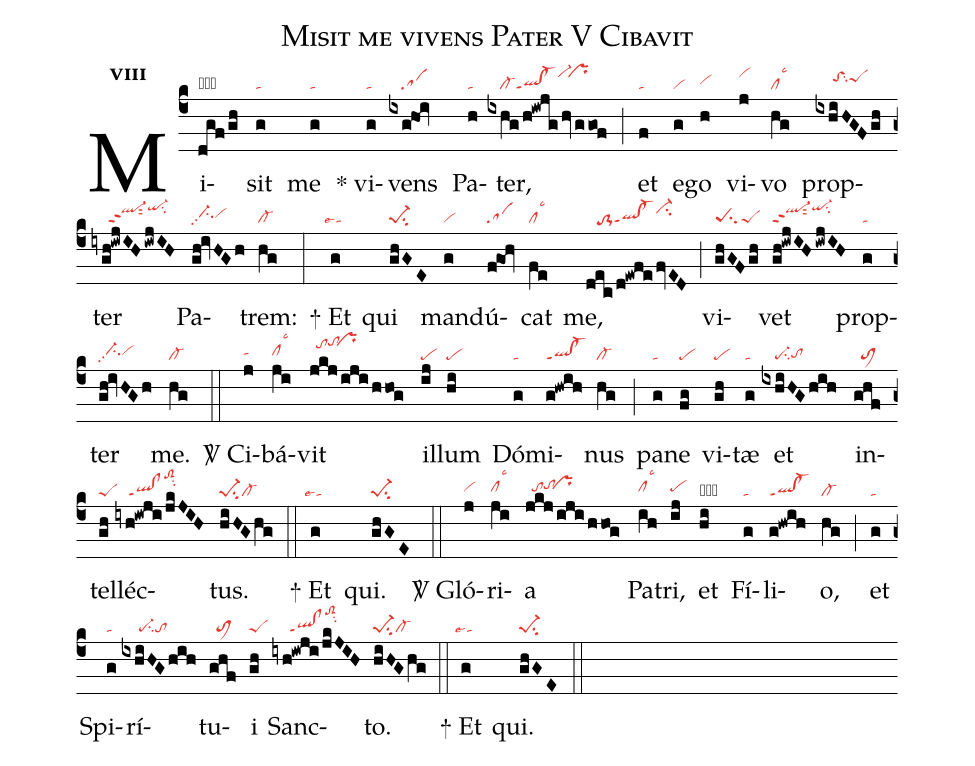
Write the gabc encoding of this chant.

name:Misit me vivens Pater V Cibavit;
office-part:re;
mode:8;
nabc-lines:1;
%%
initial-style: 1;
name:Misit me vivens Pater;
mode: 8;
office-part: Responsorium;
annotation: Resp.;
annotation: viii;
nabc-lines:1;
%%
(c4) Mi(dgf/gh|ob//tope)sit(g|ta) me(g|ta) <sp>*</sp> vi(g|ta)vens(ixg!hoi|////sa) Pa(h|ta)ter,(ixhg/h!iwjg/hv/ggof|////cl-ql!cl-ppt1vi-hk`prhk) (;) et(f|ta) e(g|vi)go(h|vihh) vi(j|vihk)vo(hg|cllsc3) prop(ixhiHGFgh|/////toShisu2peShi)ter(iygh!iwjIH/iwjIH|/////ql-hjppt2sut2qi-hksu2) Pa(gh!ivHGh|//ci-hhpp2vihh)trem:(hg|cl-) (:)

<sp>+</sp> Et(g|``talse1) qui(ghGE|pe-1su2) man(g|vi)dú(f!goh|sa)cat(fe|cllsc3) me,(dec/d!ewfe/fvED|///to-1heql!cl-ppt1ci-hj) (;) vi(ghGFgh|peSsu2peS)vet(gh!iwjIH/iwjIH|ql-hjppt2sut2qi-hksu2) prop(g|ta)ter(gh!ivHGh|//ci-hhpp2vihh) me.(hg|cl-) (::)

<sp>V/</sp> Ci(j|tahh)bá(ji|clhhlsc3)vit(jkj/iji/hhog|//tohktohl`prhl) il(ij|pe)lum(hi|pe) Dó(g|ta)mi(g!hwih|ql!cl-ppt1)nus(hg|cl-) (;) pa(g|ta)ne(fg|pe) vi(gh|pe)tæ(g|ta) et(ixhiHG/hih|////pe-su2tohg) in(ghf|//toM1)tel(gh|peS)léc(iyh!iwji/jkJIH|////ql!clppt1toS2hmsu2)tus.(hiHGhg|pe-1su2cl-) (::)

<sp>+</sp> Et(g|``talse1) qui.(ghGE|pe-1su2) (::)

<sp>V/</sp> Gló(j|vihh)ri(ji|clhhlsc3)a(jkj/iji/hhog|//tohhtohi`prhi) Pa(ih|clhhlsc3)tri,(ij|pehh) et(hi|hi) Fí(g|ta)li(g!hwih|ql!cl-ppt1)o,(hg|cl-) (;) et(g|ta) Spi(g|ta)rí(ixhiHGhih|/////pe-su2to)tu(ghf|//toM1)i(gh|peS) Sanc(iyh!iwji/jkJIH|/////ql!clppt1toS2hmsu2)to.(hiHGhg|pe-1su2cl-) (::)

<sp>+</sp> Et(g|``talse1) qui.(ghGE|pe-1su2) (::)
